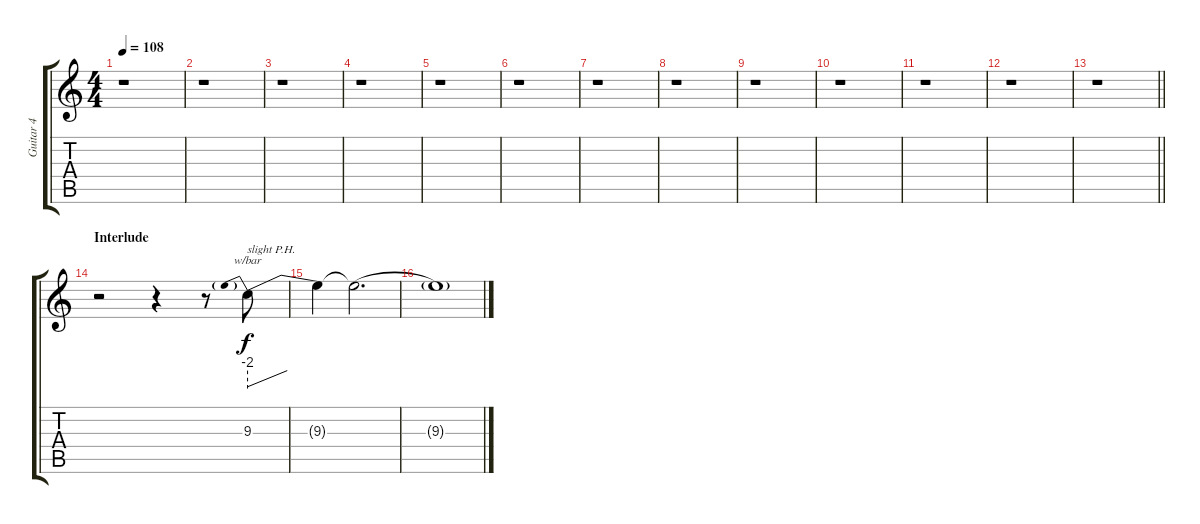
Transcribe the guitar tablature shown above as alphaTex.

\track ("Guitar 4" "Guitar 4") {instrument distortionguitar}
\staff {score tabs}
\tuning (E4 B3 G3 D3 A2 E2) {hide}
\ts (4 4)
\tempo 108
\clef g2
\ks c
r.1{dy f} |
r.1 |
r.1 |
r.1 |
r.1 |
r.1 |
r.1 |
r.1 |
r.1 |
r.1 |
r.1 |
r.1 |
\barLineRight lightlight
r.1 |
\section ("" "Interlude")
r.2 r.4 r.8 9.3.8{tbe (predivedive default 0 -8 60 0) txt "slight P.H."} |
9.3{t}.4 9.3{be (hold 0 0 60 0) t}.2{d} |
9.3{t}.1
